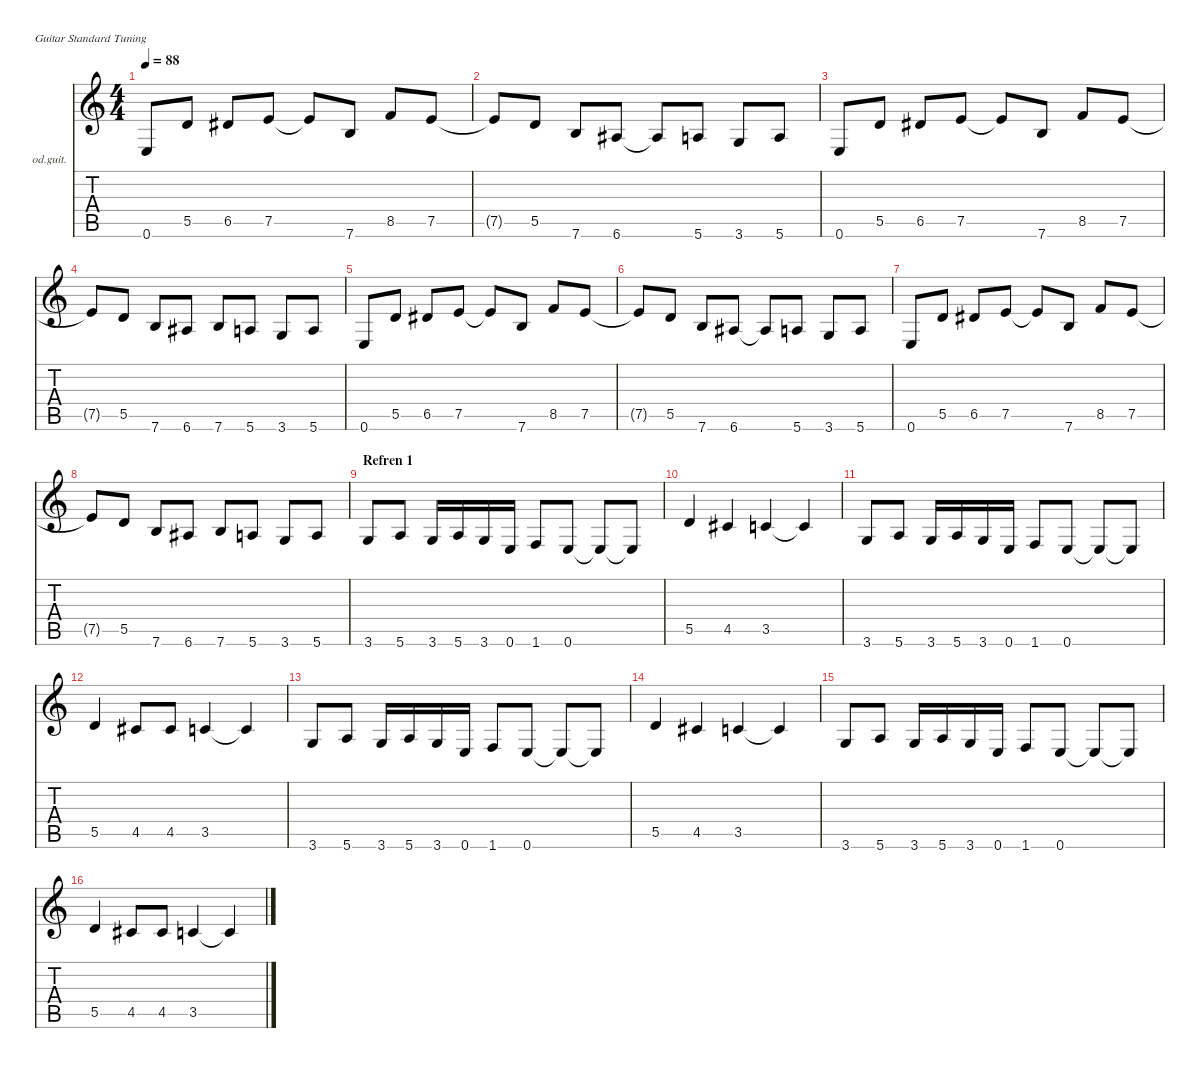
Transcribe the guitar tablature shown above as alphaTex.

\defaultSystemsLayout 4
\hideDynamics
\bracketExtendMode nobrackets
\firstSystemTrackNameOrientation horizontal
\otherSystemsTrackNameOrientation horizontal
\track ("giorgos" "od.guit.") {instrument overdrivenguitar}
\staff {score tabs}
\tuning (E4 B3 G3 D3 A2 E2)
\ts (4 4)
\tempo 88
\clef g2
\ks c
0.6.8{dy mf beam Up} 5.5.8{beam Up} 6.5{acc #}.8{beam Up} 7.5.8{beam Up} 7.5{t}.8{beam Up} 7.6.8{beam Up} 8.5.8{beam Up} 7.5.8{beam Up} |
7.5{t}.8{beam Up} 5.5.8{beam Up} 7.6.8{beam Up} 6.6{acc #}.8{beam Up} 6.6{t acc #}.8{beam Up} 5.6.8{beam Up} 3.6.8{beam Up} 5.6.8{beam Up} |
0.6.8{beam Up} 5.5.8{beam Up} 6.5{acc #}.8{beam Up} 7.5.8{beam Up} 7.5{t}.8{beam Up} 7.6.8{beam Up} 8.5.8{beam Up} 7.5.8{beam Up} |
7.5{t}.8{beam Up} 5.5.8{beam Up} 7.6.8{beam Up} 6.6{acc #}.8{beam Up} 7.6.8{beam Up} 5.6.8{beam Up} 3.6.8{beam Up} 5.6.8{beam Up} |
0.6.8{beam Up} 5.5.8{beam Up} 6.5{acc #}.8{beam Up} 7.5.8{beam Up} 7.5{t}.8{beam Up} 7.6.8{beam Up} 8.5.8{beam Up} 7.5.8{beam Up} |
7.5{t}.8{beam Up} 5.5.8{beam Up} 7.6.8{beam Up} 6.6{acc #}.8{beam Up} 6.6{t acc #}.8{beam Up} 5.6.8{beam Up} 3.6.8{beam Up} 5.6.8{beam Up} |
0.6.8{beam Up} 5.5.8{beam Up} 6.5{acc #}.8{beam Up} 7.5.8{beam Up} 7.5{t}.8{beam Up} 7.6.8{beam Up} 8.5.8{beam Up} 7.5.8{beam Up} |
7.5{t}.8{beam Up} 5.5.8{beam Up} 7.6.8{beam Up} 6.6{acc #}.8{beam Up} 7.6.8{beam Up} 5.6.8{beam Up} 3.6.8{beam Up} 5.6.8{beam Up} |
\section ("" "Refren 1")
3.6.8{beam Up} 5.6.8{beam Up} 3.6.16{beam Up} 5.6.16{beam Up} 3.6.16{beam Up} 0.6.16{beam Up} 1.6.8{beam Up} 0.6.8{beam Up} 0.6{t}.8{beam Up} 0.6{t}.8{beam Up} |
5.5.4{beam Up} 4.5{acc #}.4{beam Up} 3.5.4{beam Up} 3.5{t}.4{beam Up} |
3.6.8{beam Up} 5.6.8{beam Up} 3.6.16{beam Up} 5.6.16{beam Up} 3.6.16{beam Up} 0.6.16{beam Up} 1.6.8{beam Up} 0.6.8{beam Up} 0.6{t}.8{beam Up} 0.6{t}.8{beam Up} |
5.5.4{beam Up} 4.5{acc #}.8{beam Up} 4.5{acc #}.8{beam Up} 3.5.4{beam Up} 3.5{t}.4{beam Up} |
3.6.8{beam Up} 5.6.8{beam Up} 3.6.16{beam Up} 5.6.16{beam Up} 3.6.16{beam Up} 0.6.16{beam Up} 1.6.8{beam Up} 0.6.8{beam Up} 0.6{t}.8{beam Up} 0.6{t}.8{beam Up} |
5.5.4{beam Up} 4.5{acc #}.4{beam Up} 3.5.4{beam Up} 3.5{t}.4{beam Up} |
3.6.8{beam Up} 5.6.8{beam Up} 3.6.16{beam Up} 5.6.16{beam Up} 3.6.16{beam Up} 0.6.16{beam Up} 1.6.8{beam Up} 0.6.8{beam Up} 0.6{t}.8{beam Up} 0.6{t}.8{beam Up} |
5.5.4{beam Up} 4.5{acc #}.8{beam Up} 4.5{acc #}.8{beam Up} 3.5.4{beam Up} 3.5{t}.4{beam Up}
